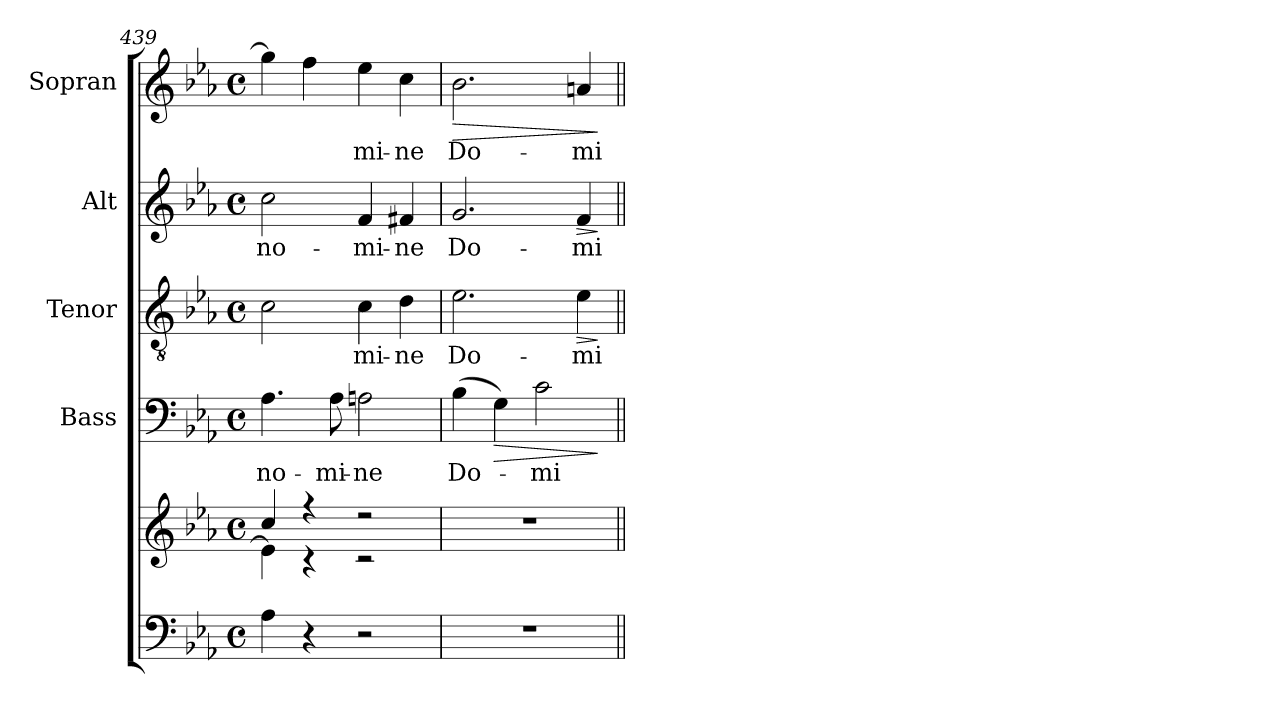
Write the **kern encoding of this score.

**kern	**kern	**kern	**text	**dynam	**kern	**text	**dynam	**kern	**text	**dynam	**kern	**text	**dynam
*part5	*part5	*part4	*part4	*part4	*part3	*part3	*part3	*part2	*part2	*part2	*part1	*part1	*part1
*staff6	*staff5	*staff4	*staff4	*staff4	*staff3	*staff3	*staff3	*staff2	*staff2	*staff2	*staff1	*staff1	*staff1
*	*	*I"Bass	*	*	*I"Tenor	*	*	*I"Alt	*	*	*I"Sopran	*	*
*	*	*I'B.	*	*	*I'T.	*	*	*I'A.	*	*	*I'S.	*	*
!!LO:PB:g=z
*clefF4	*clefG2	*clefF4	*	*	*clefGv2	*	*	*clefG2	*	*	*clefG2	*	*
*k[b-e-a-]	*k[b-e-a-]	*k[b-e-a-]	*	*	*k[b-e-a-]	*	*	*k[b-e-a-]	*	*	*k[b-e-a-]	*	*
*E-:	*E-:	*E-:	*	*	*E-:	*	*	*E-:	*	*	*E-:	*	*
*M4/4	*M4/4	*M4/4	*	*	*M4/4	*	*	*M4/4	*	*	*M4/4	*	*
*met(c)	*met(c)	*met(c)	*	*	*met(c)	*	*	*met(c)	*	*	*met(c)	*	*
=439	=439	=439	=439	=439	=439	=439	=439	=439	=439	=439	=439	=439	=439
*	*^	*	*	*	*	*	*	*	*	*	*	*	*
!	!	!	!	!LO:LY:b	!	!	!	!	!	!LO:LY:b	!	!	!	!
4A-\	4cc/	4e-\]	4.A-\	no-	.	2c\	.	.	2cc\	no-	.	4gg\]	.	.
4r	4r	4r	.	.	.	.	.	.	.	.	.	4ff\	.	.
!	!	!	!	!LO:LY:b	!	!	!	!	!	!	!	!	!	!
.	.	.	8A-\	-mi-	.	.	.	.	.	.	.	.	.	.
!	!	!	!	!LO:LY:b	!	!	!LO:LY:b	!	!	!LO:LY:b	!	!	!LO:LY:b	!
2r	2r	2r	2An\	-ne	.	4c\	-mi-	.	4f/	-mi-	.	4ee-\	-mi-	.
!	!	!	!	!	!	!	!LO:LY:b	!	!	!LO:LY:b	!	!	!LO:LY:b	!
.	.	.	.	.	.	4d\	-ne	.	4f#X/	-ne	.	4cc\	-ne	.
*	*v	*v	*	*	*	*	*	*	*	*	*	*	*	*
=440	=440	=440	=440	=440	=440	=440	=440	=440	=440	=440	=440	=440	=440
!	!	!	!LO:LY:b	!	!	!LO:LY:b	!	!	!LO:LY:b	!	!	!LO:LY:b	!LO:HP:b
1r	1r	(>4B-\	Do-	.	2.e-\	Do-	.	2.g/	Do-	.	2.b-\	Do-	>
!	!	!	!	!LO:HP:b	!	!	!	!	!	!	!	!	!
.	.	4G\)	.	>	.	.	.	.	.	.	.	.	.
!	!	!	!LO:LY:b	!	!	!	!	!	!	!	!	!	!
.	.	2c\	-mi-	.	.	.	.	.	.	.	.	.	.
!	!	!	!	!	!	!LO:LY:b	!LO:HP:b	!	!LO:LY:b	!LO:HP:b	!	!LO:LY:b	!
.	.	.	.	.	4e-\	-mi-	>	4f/	-mi-	>	4an/	-mi-	.
.	.	.	.	]	.	.	]	.	.	]	.	.	]
=||	=||	=||	=||	=||	=||	=||	=||	=||	=||	=||	=||	=||	=||
*-	*-	*-	*-	*-	*-	*-	*-	*-	*-	*-	*-	*-	*-
